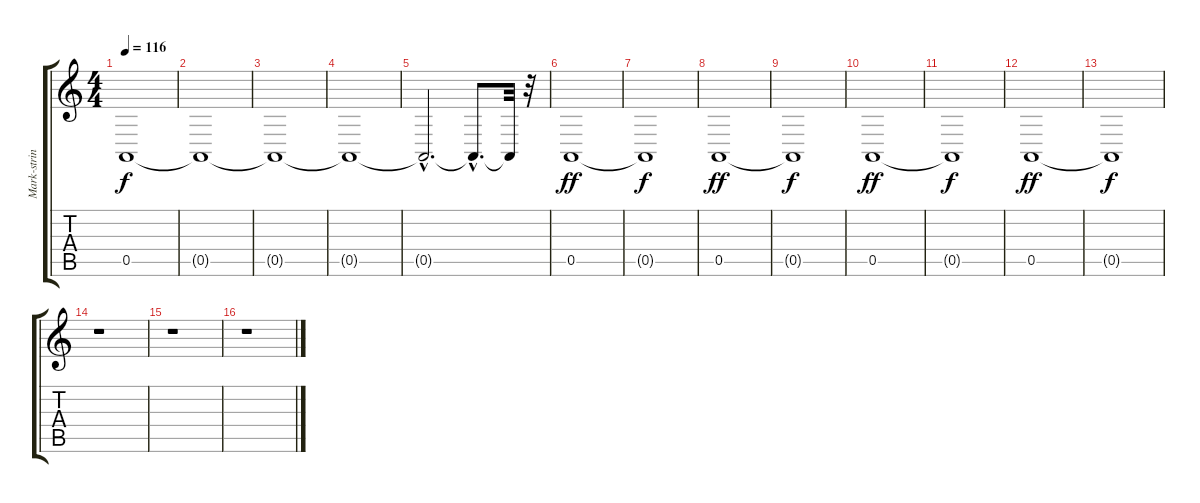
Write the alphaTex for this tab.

\track ("Mark-strings" "Mark-strin") {instrument synthstrings1}
\staff {score tabs}
\tuning (E4 B3 G3 D3 A2 E2) {hide}
\ts (4 4)
\tempo 116
\clef g2
\ks c
0.5{t}.1{dy f} |
0.5{t}.1 |
0.5{t}.1 |
0.5{t}.1 |
0.5{hac t}.2{d} 0.5{hac t}.8{d} 0.5{t}.32 r.32 |
0.5.1{dy ff} |
0.5{t}.1{dy f} |
0.5.1{dy ff} |
0.5{t}.1{dy f} |
0.5.1{dy ff} |
0.5{t}.1{dy f} |
0.5.1{dy ff} |
0.5{t}.1{dy f} |
r.1 |
r.1 |
r.1
